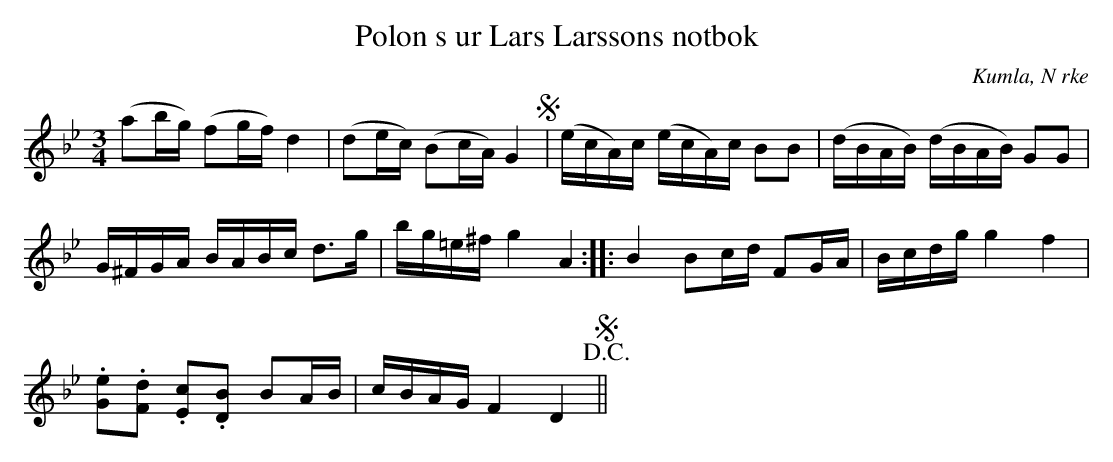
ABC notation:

X:1
T:Polon s ur Lars Larssons notbok
O:Kumla, N rke
M:3/4
L:1/16
K:Gm
(a2bg) (f2gf) d4 | (d2ec) (B2cA) G4 S|  (ecA)c (ecA)c B2B2 | (dBAB) (dBAB) G2G2 |
G^FGA BABc d2>g2 | bg=e^f g4 A4 :: B4 B2cd F2GA | Bcdg g4 f4 |
.[eG]2.[dF]2 .[cE]2.[BD]2  B2AB | cBAG F4 D4 !D.C.!S ||
